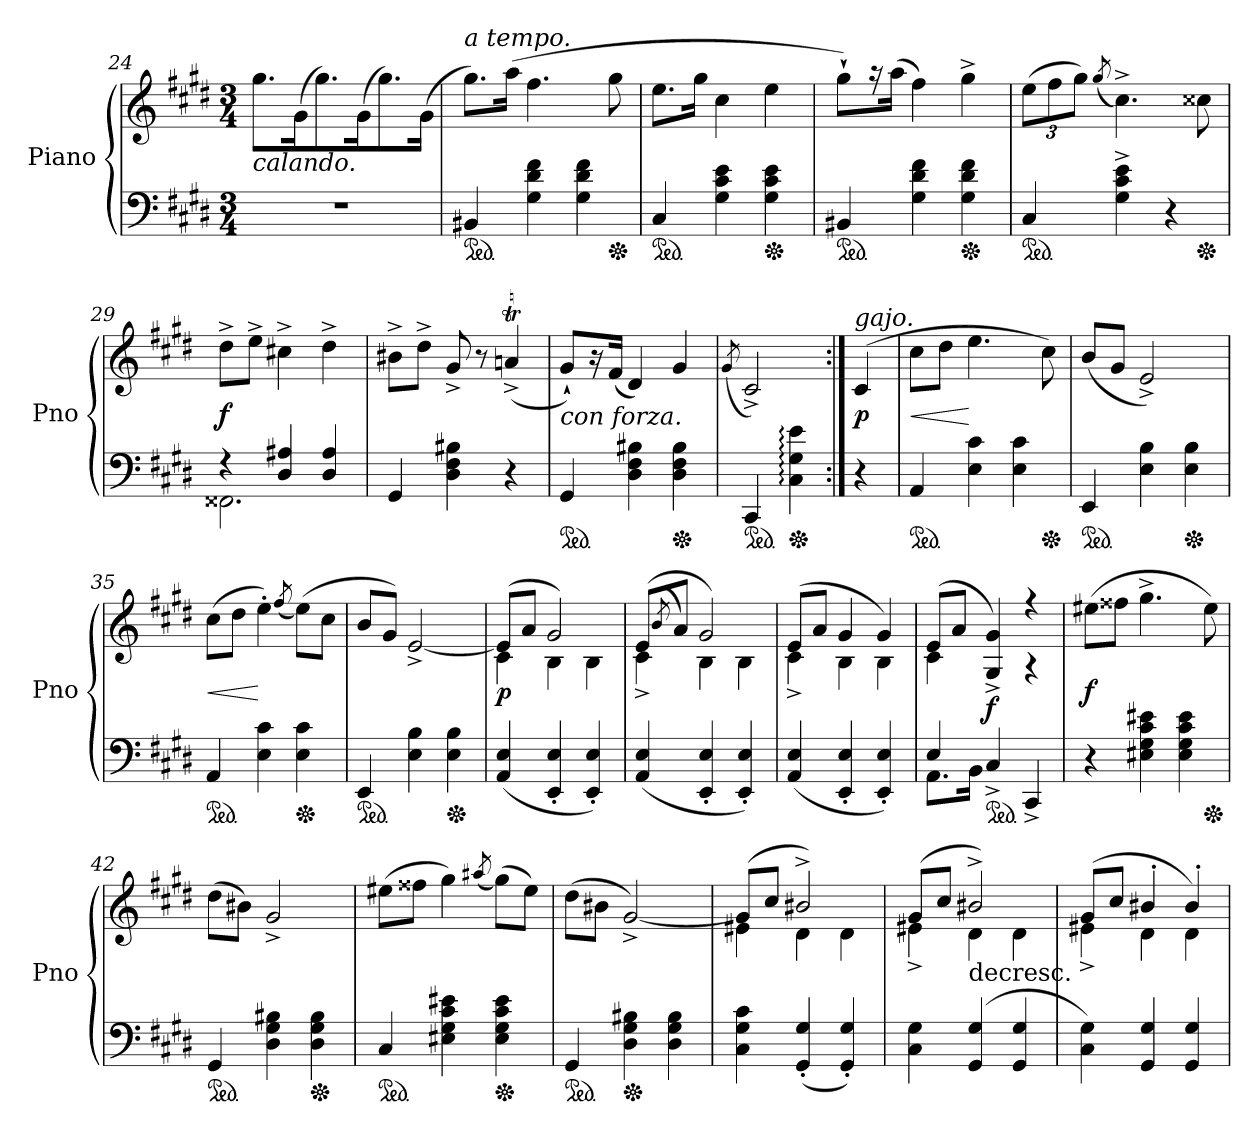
**kern	**kern	**dynam
*part1	*part1	*part1
*staff2	*staff1	*staff1/2
*I"Piano	*	*
*I'Pno	*	*
*clefF4	*clefG2	*
*k[f#c#g#d#]	*k[f#c#g#d#]	*
*c#:	*c#:	*
*M3/4	*M3/4	*
=24	=24	=24
!	!LO:TX:b:i:t=calando.	!
2.r	8.gg#L	.
.	(16g#K	.
.	8.gg#)	.
.	(16g#K	.
.	8.gg#)	.
.	(16g#Jk	.
=25	=25	=25
!	!LO:TX:a:i:t=a tempo.	!
*ped	*	*
4BB#X	8.gg#L)	.
.	(16aaJk	.
4G# 4d# 4f#	4.ff#	.
4G# 4d# 4f#	.	.
*Xped	*	*
.	8gg#	.
=26	=26	=26
*ped	*	*
4C#	8.eeL	.
.	16gg#Jk	.
4G# 4c# 4e	4cc#	.
*Xped	*	*
4G# 4c# 4e	4ee	.
=27	=27	=27
*ped	*	*
4BB#X	8gg#`L)	.
.	16r	.
.	(16aaJk	.
4G# 4d# 4f#	4ff#)	.
*Xped	*	*
4G# 4d# 4f#	4gg#^	.
=28	=28	=28
*ped	*	*
4C#	(12eeL	.
.	12ff#	.
.	12gg#J)	.
.	(8qgg#	.
4G#^ 4c#^ 4e^	4.cc#^)	.
4r	.	.
*Xped	*	*
.	8cc##X	.
=29	=29	=29
*^	*	*
4r	2.FF##X	8dd#^L	f
.	.	8ee^J	.
4D# 4A#X	.	4cc#X^	.
4D# 4A#	.	4dd#^	.
*v	*v	*	*
=30	=30	=30
4GG#	8b#X^L	.
.	8dd#^J	.
4D# 4F# 4B#X	8g#^	.
.	8r	.
4r	(4anT^	.
=31	=31	=31
!	!LO:TX:b:i:t=con forza.	!
*ped	*	*
4GG#	8g#`L)	.
.	16r	.
.	(16f#Jk	.
4D# 4F# 4B#X	4d#)	.
*Xped	*	*
4D# 4F# 4B#	4g#	.
=32	=32	=32
.	(8qg#	.
*ped	*	*
4CC#	2c#^)	.
*Xped	*	*
4C#: 4G#: 4e:	.	.
=:|!	=:|!	=:|!
!	!LO:TX:a:i:t=gajo.	!
4r	(4c#	p
=33	=33	=33
*ped	*	*
4AA	8cc#L	<
.	8dd#J	.
4E 4c#	4.ee	[
4E 4c#	.	.
*Xped	*	*
.	8cc#)	.
=34	=34	=34
*ped	*	*
4EE	(8bL	.
.	8g#J	.
4E 4B	2e^)	.
*Xped	*	*
4E 4B	.	.
=35	=35	=35
*ped	*	*
4AA	(8cc#L	<
.	8dd#J	.
4E 4c#	4ee')	[
.	(8qff#	.
*Xped	*	*
4E 4c#	(8eeL)	.
.	8cc#J	.
=36	=36	=36
*ped	*	*
4EE	8bL	.
.	8g#J)	.
4E 4B	[2e^	.
*Xped	*	*
4E 4B	.	.
=37	=37	=37
*	*^	*
(4AA 4E	(8eL]	4c#	p
.	8aJ	.	.
4EE' 4E'	2g#)	4B	.
4EE' 4E')	.	4B	.
=38	=38	=38	=38
(4AA 4E	(8eL	4c#^	.
.	(8qb	.	.
.	8aJ)	.	.
4EE' 4E'	2g#)	4B	.
4EE' 4E')	.	4B	.
=39	=39	=39	=39
(4AA 4E	(8eL	4c#^	.
.	8aJ	.	.
4EE' 4E'	4g#	4B	.
4EE' 4E')	4g#)	4B	.
=40	=40	=40	=40
*^	*	*	*
4E	8.AAL	(8eL	4c#	.
.	.	8aJ	.	.
.	16BBJk	.	.	.
*ped	*	*	*	*
4C#^	2ryy	4G#^ 4g#^)	4ryy	f
4CC#^	.	4r	4r	.
*v	*v	*	*	*
*	*v	*v	*
=41	=41	=41
4r	(8ee#XL	f
.	8ff##XJ	.
4E#X 4G# 4c# 4e#X	4.gg#^	.
4E# 4G# 4c# 4e#	.	.
*Xped	*	*
.	8ee#)	.
=42	=42	=42
*ped	*	*
4GG#	(8dd#L	.
.	8b#XJ)	.
4D# 4G# 4B#X	2g#^	.
*Xped	*	*
4D# 4G# 4B#	.	.
=43	=43	=43
*ped	*	*
4C#	(8ee#XL	.
.	8ff##XJ	.
4E#X 4G# 4c# 4e#X	4gg#)	.
.	(8qaa#X	.
*Xped	*	*
4E# 4G# 4c# 4e#	(8gg#L)	.
.	8ee#J)	.
=44	=44	=44
*ped	*	*
4GG#	(8dd#L	.
.	8b#XJ	.
*Xped	*	*
4D# 4G# 4B#X	[2g#^)	.
4D# 4G# 4B#	.	.
=45	=45	=45
*	*^	*
4C# 4G# 4c#	(8g#L]	4e#X	.
.	8cc#J	.	.
(4GG#' 4G#'	2b#X^)	4d#	.
4GG#' 4G#')	.	4d#	.
=46	=46	=46	=46
4C# 4G#	(8g#L	4e#X^	.
.	8cc#J	.	.
!	!LO:TX:c:t=decresc.	!	!
(4GG# 4G#	2b#X^)	4d#	.
4GG# 4G#	.	4d#	.
=47	=47	=47	=47
4C# 4G#)	(8g#L	4e#X^	.
.	8cc#J	.	.
4GG# 4G#	4b#X'	4d#	.
4GG# 4G#	4b#')	4d#	.
*	*v	*v	*
=	=	=
*-	*-	*-
